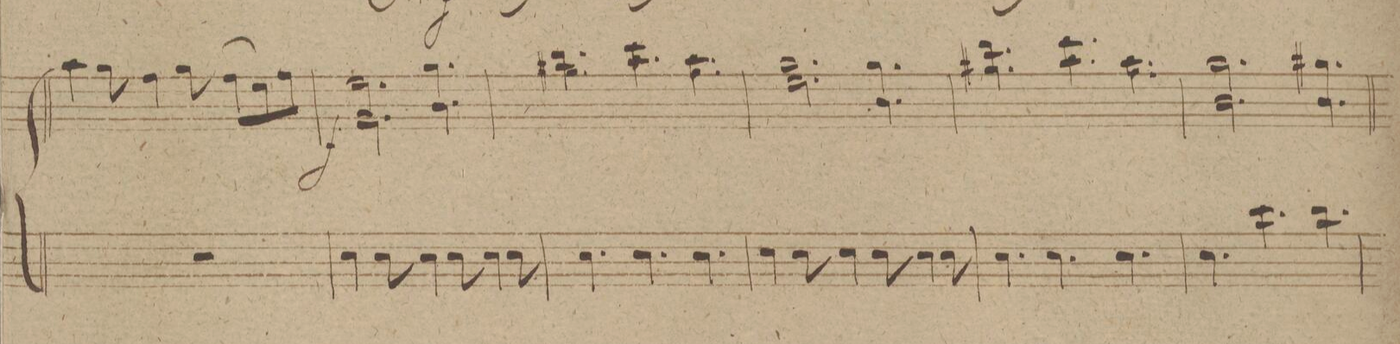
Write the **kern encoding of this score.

**kern
*I"Organo.
*clefF4
*k[f#]
*M9/8
8%9r
=7
4E\
8E\
4E\
8E\
4E\
8E\
=8
4.E\
4.E\
4.E\
=9
4E\
8E\
4E\
8E\
4E\
8E\
=10
4.E\
4.E\
4.E\
=11
4.E\
4.e\
4.d\
=12
*-
